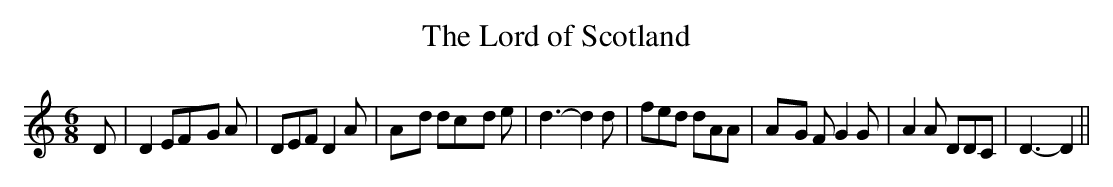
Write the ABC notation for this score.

X:1
T:The Lord of Scotland
M:6/8
L:1/8
K:C
 D| D2 EF-G A| DEF D2 A|A-d dc-d e| d3- d2 d| fed dAA|A-G F G2 G| A2 A DDC|\
 D3- D2||
